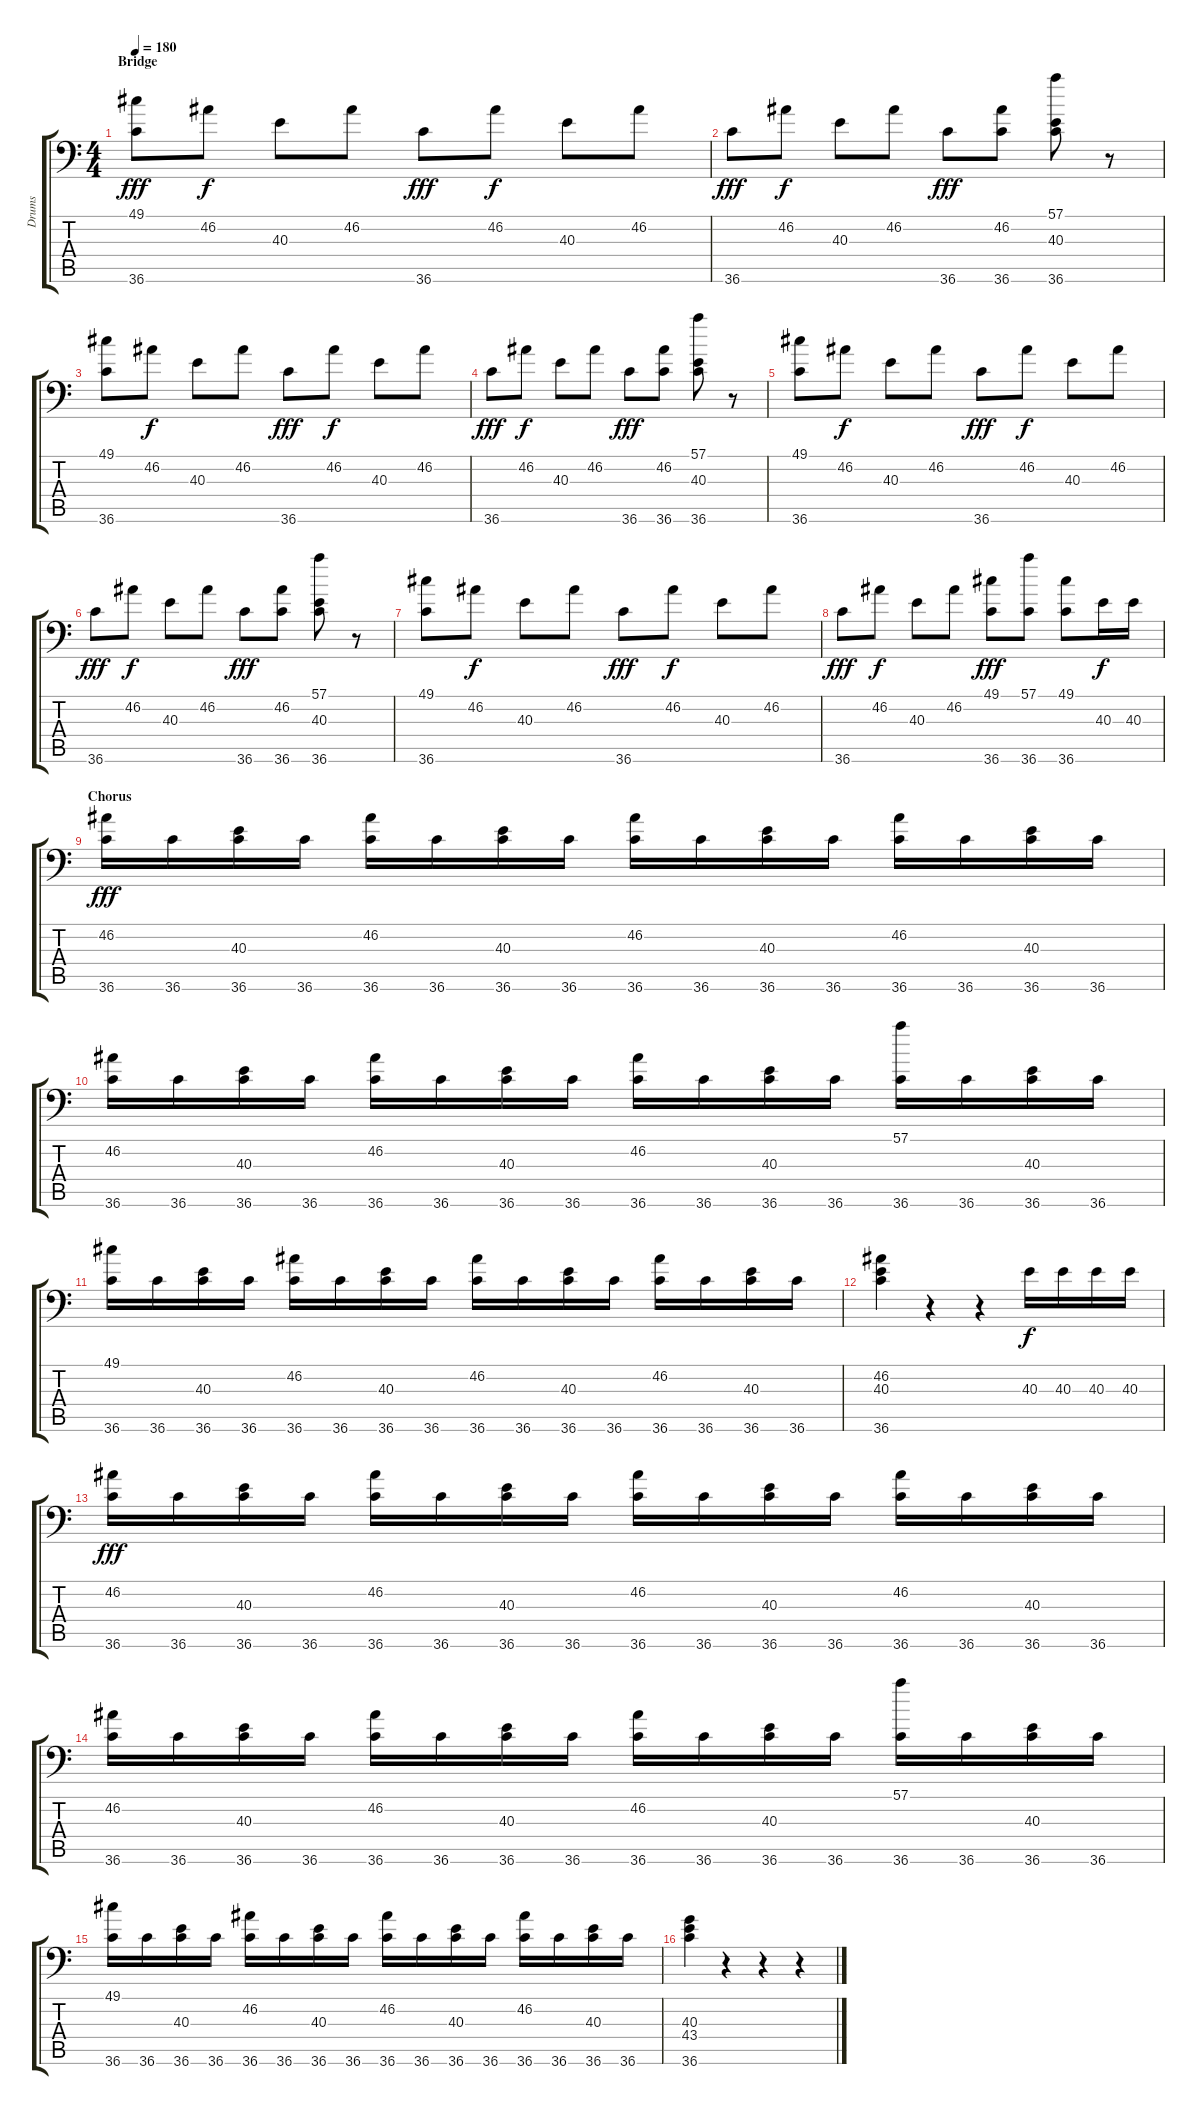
\track ("Drums" "Drums") {instrument acousticgrandpiano}
\staff {score tabs}
\tuning (C-1 C-1 C-1 C-1 C-1 C-1) {hide}
\ts (4 4)
\section ("" "Bridge")
\tempo 180
\clef f4
\ks c
(49.1 36.6).8{dy fff} 46.2.8{dy f} 40.3.8 46.2.8 36.6.8{dy fff} 46.2.8{dy f} 40.3.8 46.2.8 |
36.6.8{dy fff} 46.2.8{dy f} 40.3.8 46.2.8 36.6.8{dy fff} (46.2 36.6).8 (57.1 40.3 36.6).8 r.8 |
(49.1 36.6).8 46.2.8{dy f} 40.3.8 46.2.8 36.6.8{dy fff} 46.2.8{dy f} 40.3.8 46.2.8 |
36.6.8{dy fff} 46.2.8{dy f} 40.3.8 46.2.8 36.6.8{dy fff} (46.2 36.6).8 (57.1 40.3 36.6).8 r.8 |
(49.1 36.6).8 46.2.8{dy f} 40.3.8 46.2.8 36.6.8{dy fff} 46.2.8{dy f} 40.3.8 46.2.8 |
36.6.8{dy fff} 46.2.8{dy f} 40.3.8 46.2.8 36.6.8{dy fff} (46.2 36.6).8 (57.1 40.3 36.6).8 r.8 |
(49.1 36.6).8 46.2.8{dy f} 40.3.8 46.2.8 36.6.8{dy fff} 46.2.8{dy f} 40.3.8 46.2.8 |
36.6.8{dy fff} 46.2.8{dy f} 40.3.8 46.2.8 (49.1 36.6).8{dy fff} (57.1 36.6).8 (49.1 36.6).8 40.3.16{dy f} 40.3.16 |
\section ("" "Chorus")
(46.2 36.6).16{dy fff} 36.6.16 (40.3 36.6).16 36.6.16 (46.2 36.6).16 36.6.16 (40.3 36.6).16 36.6.16 (46.2 36.6).16 36.6.16 (40.3 36.6).16 36.6.16 (46.2 36.6).16 36.6.16 (40.3 36.6).16 36.6.16 |
(46.2 36.6).16 36.6.16 (40.3 36.6).16 36.6.16 (46.2 36.6).16 36.6.16 (40.3 36.6).16 36.6.16 (46.2 36.6).16 36.6.16 (40.3 36.6).16 36.6.16 (57.1 36.6).16 36.6.16 (40.3 36.6).16 36.6.16 |
(49.1 36.6).16 36.6.16 (40.3 36.6).16 36.6.16 (46.2 36.6).16 36.6.16 (40.3 36.6).16 36.6.16 (46.2 36.6).16 36.6.16 (40.3 36.6).16 36.6.16 (46.2 36.6).16 36.6.16 (40.3 36.6).16 36.6.16 |
(46.2 40.3 36.6).4 r.4 r.4 40.3.16{dy f} 40.3.16 40.3.16 40.3.16 |
(46.2 36.6).16{dy fff} 36.6.16 (40.3 36.6).16 36.6.16 (46.2 36.6).16 36.6.16 (40.3 36.6).16 36.6.16 (46.2 36.6).16 36.6.16 (40.3 36.6).16 36.6.16 (46.2 36.6).16 36.6.16 (40.3 36.6).16 36.6.16 |
(46.2 36.6).16 36.6.16 (40.3 36.6).16 36.6.16 (46.2 36.6).16 36.6.16 (40.3 36.6).16 36.6.16 (46.2 36.6).16 36.6.16 (40.3 36.6).16 36.6.16 (57.1 36.6).16 36.6.16 (40.3 36.6).16 36.6.16 |
(49.1 36.6).16 36.6.16 (40.3 36.6).16 36.6.16 (46.2 36.6).16 36.6.16 (40.3 36.6).16 36.6.16 (46.2 36.6).16 36.6.16 (40.3 36.6).16 36.6.16 (46.2 36.6).16 36.6.16 (40.3 36.6).16 36.6.16 |
(40.3 43.4 36.6).4 r.4 r.4 r.4
